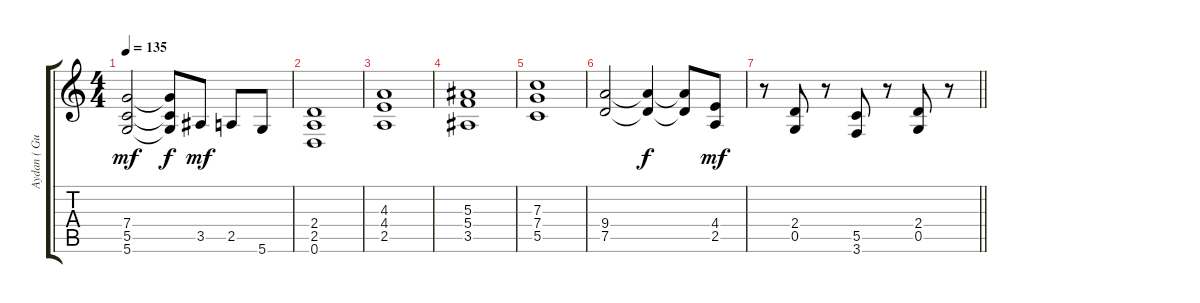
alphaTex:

\track ("Aydan ( Guitar 1 )" "Aydan ( Gu") {instrument distortionguitar}
\staff {score tabs}
\tuning (D4 A3 F3 C3 G2 D2) {hide}
\ts (4 4)
\tempo 135
\clef g2
\ks c
(7.4 5.5 5.6).2{dy mf} (7.4{t} 5.5{t} 5.6{t}).8{dy f} 3.5.8{dy mf} 2.5.8 5.6.8 |
(2.4 2.5 0.6).1 |
(4.3 4.4 2.5).1 |
(5.3 5.4 3.5).1{volume 2} |
(7.3 7.4 5.5).1 |
(9.4 7.5).2 (9.4{t} 7.5{t}).4{dy f} (9.4{t} 7.5{t}).8 (4.4 2.5).8{dy mf} |
\barLineRight lightlight
r.8 (2.4 0.5).8 r.8 (5.5 3.6).8 r.8 (2.4 0.5).8 r.8
